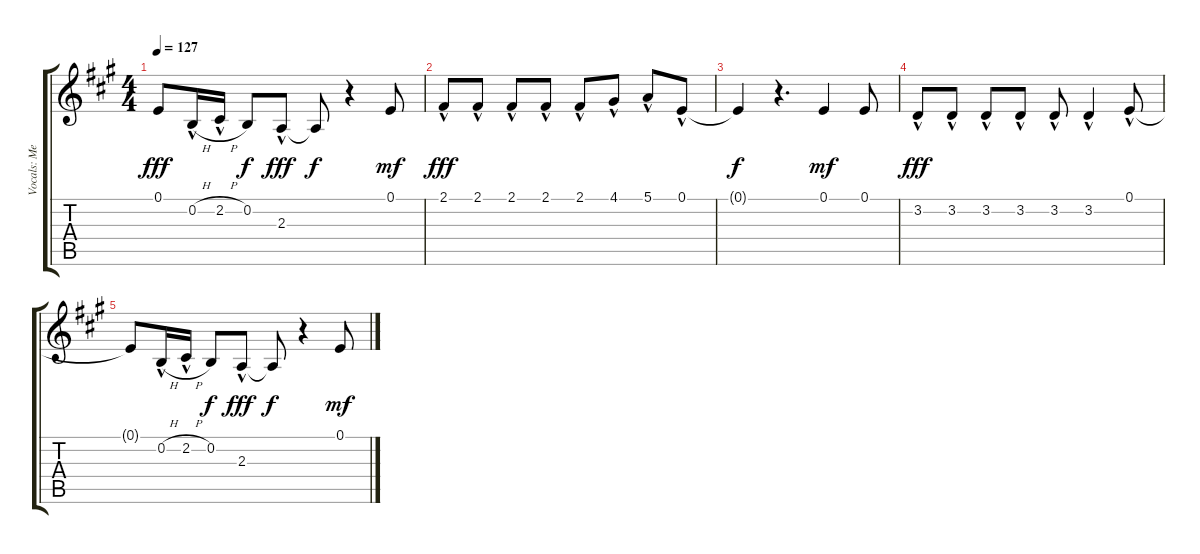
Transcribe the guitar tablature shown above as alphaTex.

\track ("Vocals: Meatloaf" "Vocals: Me") {instrument lead2sawtooth}
\staff {score tabs}
\tuning (E4 B3 G3 D3 A2 E2) {hide}
\ts (4 4)
\tempo 127
\clef g2
\ks a
0.1{t}.8{dy fff} 0.2{h hac}.16 2.2{h hac}.16 0.2.8{dy f} 2.3{hac}.8{dy fff} 2.3{t}.8{dy f} r.4 0.1.8{dy mf} |
2.1{hac}.8{dy fff} 2.1{hac}.8 2.1{hac}.8 2.1{hac}.8 2.1{hac}.8 4.1{hac}.8 5.1{hac}.8 0.1{hac}.8 |
0.1{t}.4{dy f} r.4{d} 0.1.4{dy mf} 0.1.8 |
3.2{hac}.8{dy fff} 3.2{hac}.8 3.2{hac}.8 3.2{hac}.8 3.2{hac}.8 3.2{hac}.4 0.1{hac}.8 |
0.1{t}.8 0.2{h hac}.16 2.2{h hac}.16 0.2.8{dy f} 2.3{hac}.8{dy fff} 2.3{t}.8{dy f} r.4 0.1.8{dy mf}
